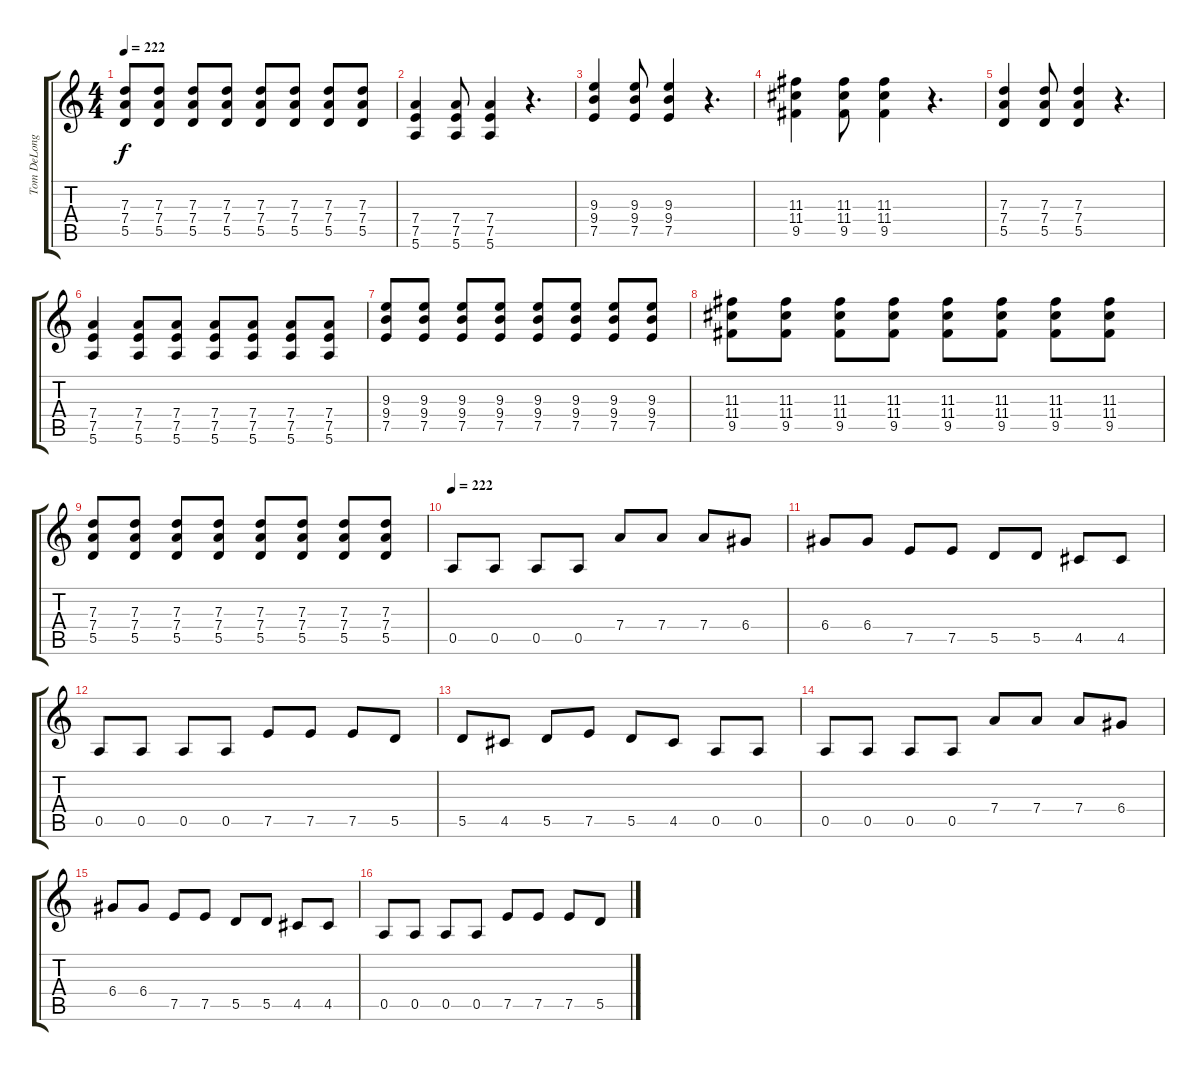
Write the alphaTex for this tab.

\track ("Tom DeLonge - Guitarra/Guitar" "Tom DeLong") {instrument overdrivenguitar}
\staff {score tabs}
\tuning (E4 B3 G3 D3 A2 E2) {hide}
\ts (4 4)
\tempo 222
\clef g2
\ks c
(7.3 7.4 5.5).8{dy f} (7.3 7.4 5.5).8 (7.3 7.4 5.5).8 (7.3 7.4 5.5).8 (7.3 7.4 5.5).8 (7.3 7.4 5.5).8 (7.3 7.4 5.5).8 (7.3 7.4 5.5).8 |
(7.4 7.5 5.6).4 (7.4 7.5 5.6).8 (7.4 7.5 5.6).4 r.4{d} |
(9.3 9.4 7.5).4 (9.3 9.4 7.5).8 (9.3 9.4 7.5).4 r.4{d} |
(11.3 11.4 9.5).4 (11.3 11.4 9.5).8 (11.3 11.4 9.5).4 r.4{d} |
(7.3 7.4 5.5).4 (7.3 7.4 5.5).8 (7.3 7.4 5.5).4 r.4{d} |
(7.4 7.5 5.6).4 (7.4 7.5 5.6).8 (7.4 7.5 5.6).8 (7.4 7.5 5.6).8 (7.4 7.5 5.6).8 (7.4 7.5 5.6).8 (7.4 7.5 5.6).8 |
(9.3 9.4 7.5).8 (9.3 9.4 7.5).8 (9.3 9.4 7.5).8 (9.3 9.4 7.5).8 (9.3 9.4 7.5).8 (9.3 9.4 7.5).8 (9.3 9.4 7.5).8 (9.3 9.4 7.5).8 |
(11.3 11.4 9.5).8 (11.3 11.4 9.5).8 (11.3 11.4 9.5).8 (11.3 11.4 9.5).8 (11.3 11.4 9.5).8 (11.3 11.4 9.5).8 (11.3 11.4 9.5).8 (11.3 11.4 9.5).8 |
(7.3 7.4 5.5).8 (7.3 7.4 5.5).8 (7.3 7.4 5.5).8 (7.3 7.4 5.5).8 (7.3 7.4 5.5).8 (7.3 7.4 5.5).8 (7.3 7.4 5.5).8 (7.3 7.4 5.5).8 |
\tempo 222
0.5.8 0.5.8 0.5.8 0.5.8 7.4.8 7.4.8 7.4.8 6.4.8 |
6.4.8 6.4.8 7.5.8 7.5.8 5.5.8 5.5.8 4.5.8 4.5.8 |
0.5.8 0.5.8 0.5.8 0.5.8 7.5.8 7.5.8 7.5.8 5.5.8 |
5.5.8 4.5.8 5.5.8 7.5.8 5.5.8 4.5.8 0.5.8 0.5.8 |
0.5.8 0.5.8 0.5.8 0.5.8 7.4.8 7.4.8 7.4.8 6.4.8 |
6.4.8 6.4.8 7.5.8 7.5.8 5.5.8 5.5.8 4.5.8 4.5.8 |
0.5.8 0.5.8 0.5.8 0.5.8 7.5.8 7.5.8 7.5.8 5.5.8
